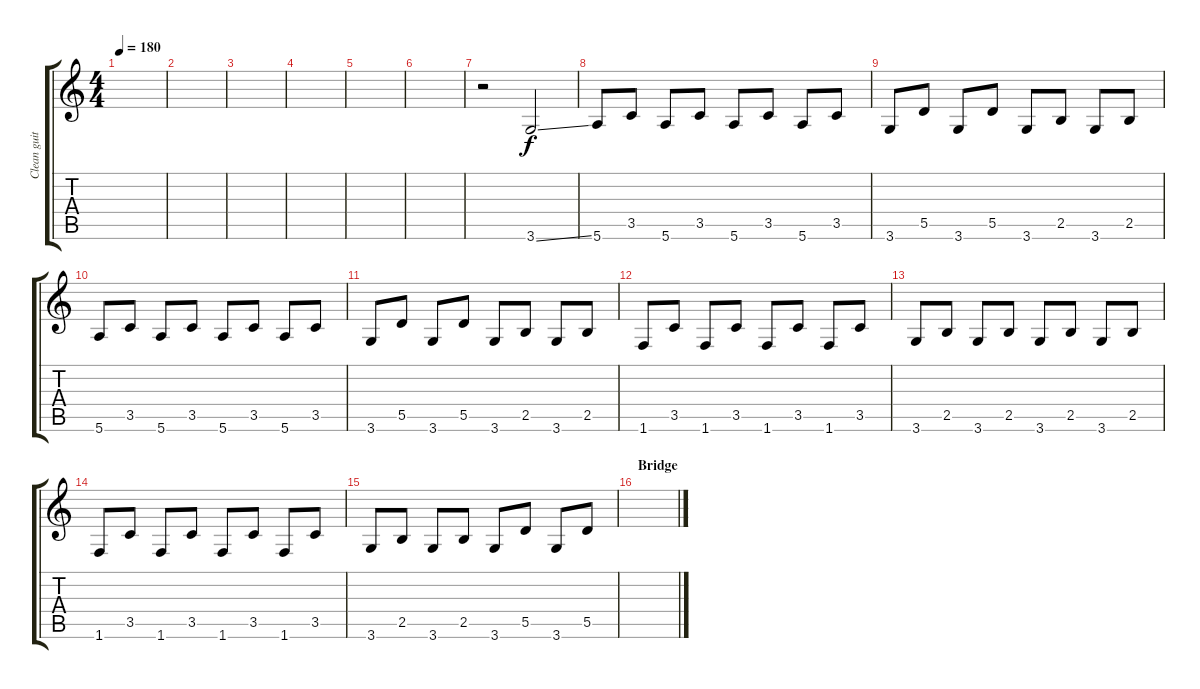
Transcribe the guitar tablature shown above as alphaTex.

\track ("Clean guitar" "Clean guit") {instrument acousticguitarsteel}
\staff {score tabs}
\tuning (E4 B3 G3 D3 A2 E2) {hide}
\ts (4 4)
\tempo 180
\clef g2
\ks c
|
|
|
|
|
|
r.2 3.6{ss}.2 |
5.6.8 3.5.8 5.6.8 3.5.8 5.6.8 3.5.8 5.6.8 3.5.8 |
3.6.8 5.5.8 3.6.8 5.5.8 3.6.8 2.5.8 3.6.8 2.5.8 |
5.6.8 3.5.8 5.6.8 3.5.8 5.6.8 3.5.8 5.6.8 3.5.8 |
3.6.8 5.5.8 3.6.8 5.5.8 3.6.8 2.5.8 3.6.8 2.5.8 |
1.6.8 3.5.8 1.6.8 3.5.8 1.6.8 3.5.8 1.6.8 3.5.8 |
3.6.8 2.5.8 3.6.8 2.5.8 3.6.8 2.5.8 3.6.8 2.5.8 |
1.6.8 3.5.8 1.6.8 3.5.8 1.6.8 3.5.8 1.6.8 3.5.8 |
3.6.8 2.5.8 3.6.8 2.5.8 3.6.8 5.5.8 3.6.8 5.5.8 |
\section ("" "Bridge")
